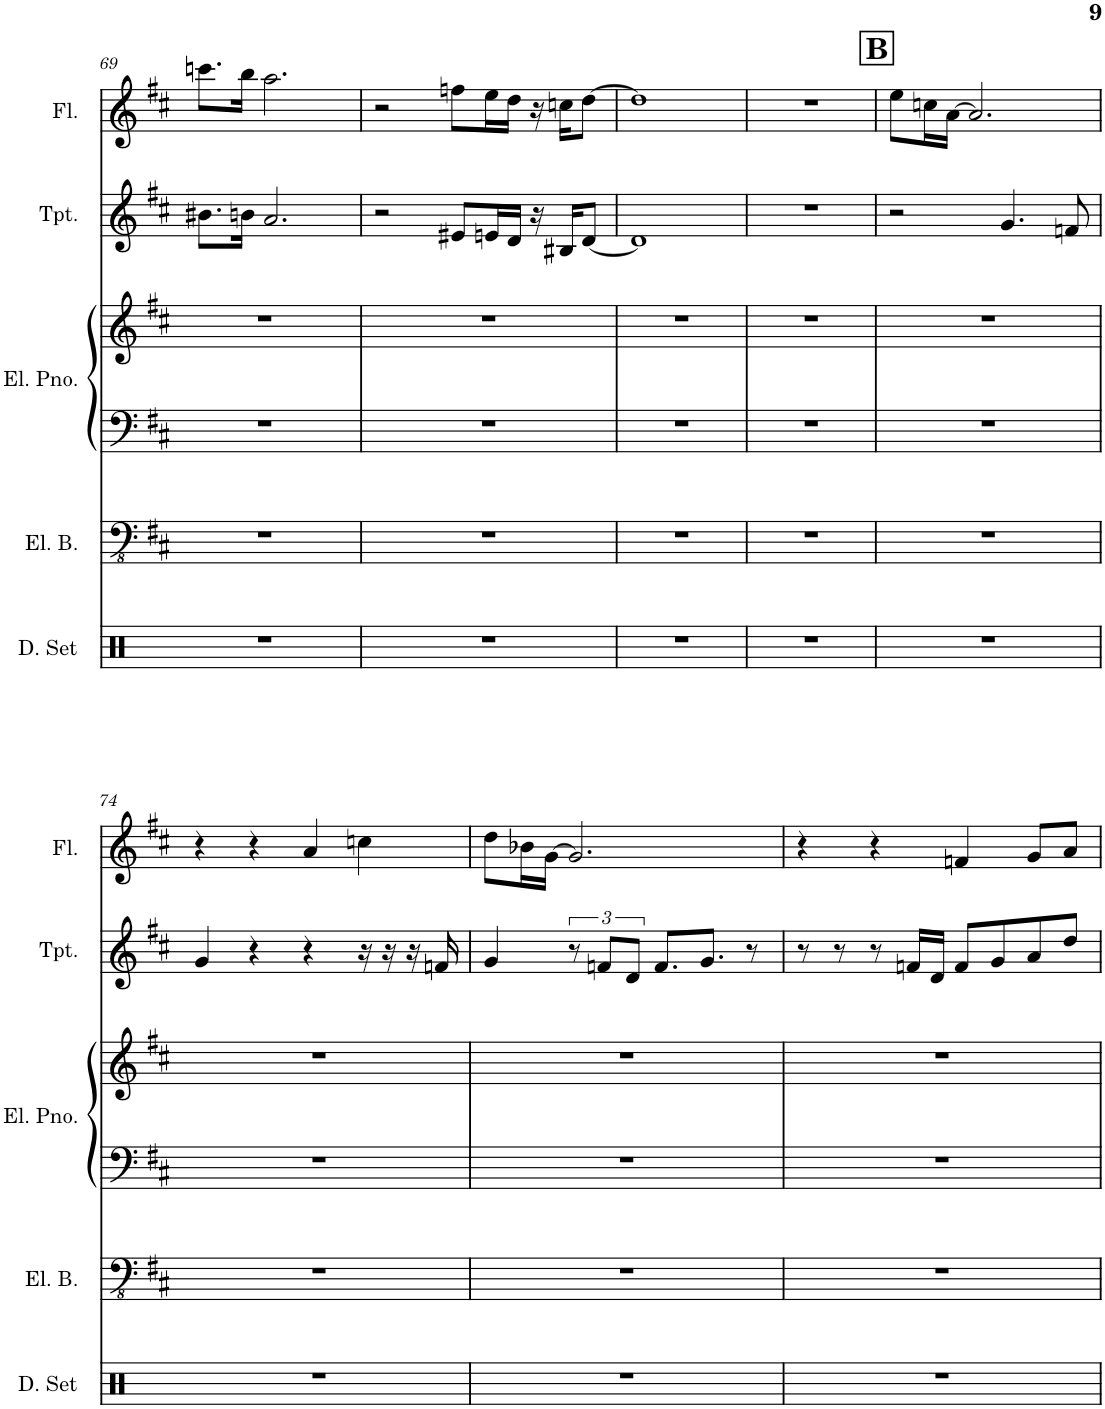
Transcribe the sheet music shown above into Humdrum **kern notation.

**kern	**kern	**kern	**kern	**kern	**kern
*part5	*part4	*part3	*part3	*part2	*part1
*staff6	*staff5	*staff4	*staff3	*staff2	*staff1
*I"Drumset	*I"Electric Bass	*I"Electric Piano	*	*I"Trumpet	*I"Flute
*I'D. Set	*I'El. B.	*I'El. Pno.	*	*I'Tpt.	*I'Fl.
!!LO:PB:g=z
*clefX	*clefFv4	*clefF4	*clefG2	*clefG2	*clefG2
*	*	*	*	*Trd1c2	*
*k[]	*k[f#c#]	*k[f#c#]	*k[f#c#]	*k[f#c#]	*k[f#c#]
*M4/4	*M4/4	*M4/4	*M4/4	*M4/4	*M4/4
=69	=69	=69	=69	=69	=69
1r	1r	1r	1r	8.b#X\L	8.cccn\L
.	.	.	.	16bn\Jk	16bb\Jk
.	.	.	.	2.a/	2.aa\
=70	=70	=70	=70	=70	=70
1r	1r	1r	1r	2r	2r
.	.	.	.	8e#X/L	8ffn\L
.	.	.	.	16en/L	16ee\L
.	.	.	.	16d/JJ	16dd\JJ
.	.	.	.	16r	16r
.	.	.	.	16B#X/KL	16ccn\KL
.	.	.	.	[8d/J	[8dd\J
=71	=71	=71	=71	=71	=71
1r	1r	1r	1r	1d]	1dd]
=72	=72	=72	=72	=72	=72
1r	1r	1r	1r	1r	1r
!!LO:REH:place=s1:a:B:cj:fs=14:t=B
=73	=73	=73	=73	=73	=73
1r	1r	1r	1r	2r	8ee\L
.	.	.	.	.	16ccn\L
.	.	.	.	.	[16a\JJ
.	.	.	.	.	2.a/]
.	.	.	.	4.g/	.
.	.	.	.	8fn/	.
!!LO:LB:g=z
=74	=74	=74	=74	=74	=74
1r	1r	1r	1r	4g/	4r
.	.	.	.	4r	4r
.	.	.	.	4r	4a/
.	.	.	.	16r	4ccn\
.	.	.	.	16r	.
.	.	.	.	16r	.
.	.	.	.	16fn/	.
=75	=75	=75	=75	=75	=75
1r	1r	1r	1r	4g/	8dd\L
.	.	.	.	.	16b-X\L
.	.	.	.	.	[16g\JJ
.	.	.	.	12r	2.g/]
.	.	.	.	12fn/L	.
.	.	.	.	12d/J	.
.	.	.	.	8.f/L	.
.	.	.	.	8.g/J	.
.	.	.	.	8r	.
=76	=76	=76	=76	=76	=76
1r	1r	1r	1r	8r	4r
.	.	.	.	8r	.
.	.	.	.	8r	4r
.	.	.	.	16fn/LL	.
.	.	.	.	16d/JJ	.
.	.	.	.	8f/L	4fn/
.	.	.	.	8g/	.
.	.	.	.	8a/	8g/L
.	.	.	.	8dd/J	8a/J
=	=	=	=	=	=
*-	*-	*-	*-	*-	*-
